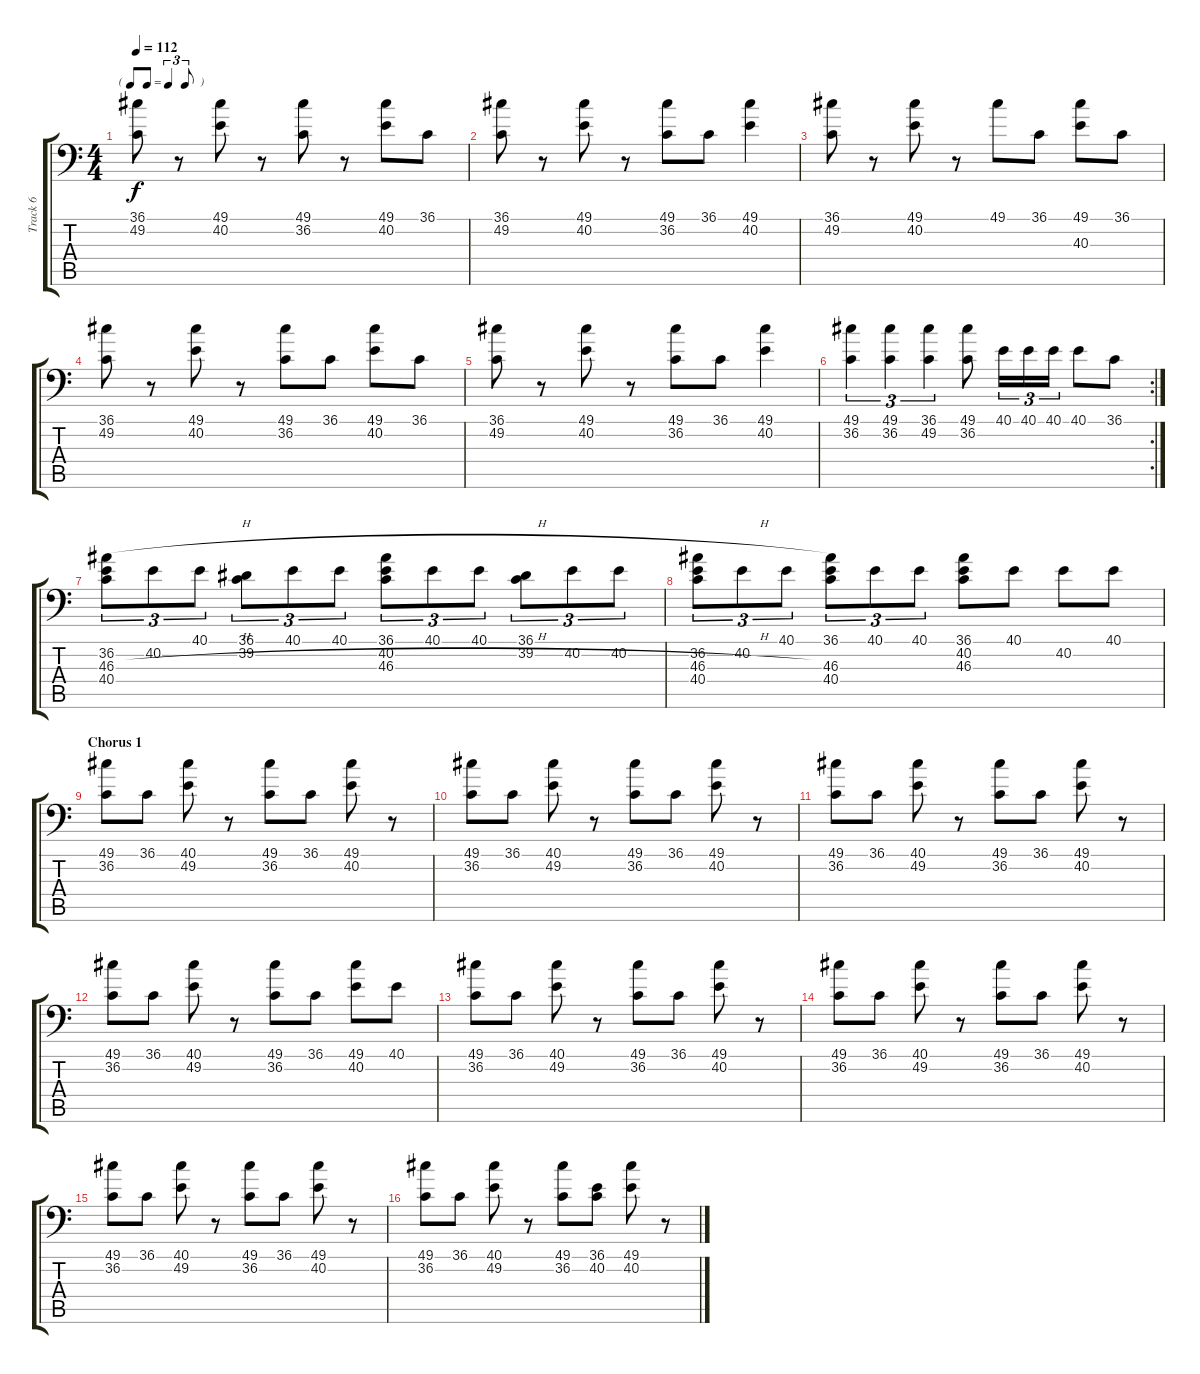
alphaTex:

\track ("Track 6" "Track 6") {instrument acousticgrandpiano}
\staff {score tabs}
\tuning (C-1 C-1 C-1 C-1 C-1 C-1) {hide}
\ts (4 4)
\tf triplet8th
\tempo 112
\clef f4
\ks c
(36.1 49.2).8{dy f} r.8 (49.1 40.2).8 r.8 (49.1 36.2).8 r.8 (49.1 40.2).8 36.1.8 |
(36.1 49.2).8 r.8 (49.1 40.2).8 r.8 (49.1 36.2).8 36.1.8 (49.1 40.2).4 |
(36.1 49.2).8 r.8 (49.1 40.2).8 r.8 49.1.8 36.1.8 (49.1 40.3).8 36.1.8 |
(36.1 49.2).8 r.8 (49.1 40.2).8 r.8 (49.1 36.2).8 36.1.8 (49.1 40.2).8 36.1.8 |
(36.1 49.2).8 r.8 (49.1 40.2).8 r.8 (49.1 36.2).8 36.1.8 (49.1 40.2).4 |
\rc 2
(49.1 36.2).4{tu (3 2)} (49.1 36.2).4{tu (3 2)} (36.1 49.2).4{tu (3 2)} (49.1 36.2).8 40.1.16{tu (3 2)} 40.1.16{tu (3 2)} 40.1.16{tu (3 2)} 40.1.8 36.1.8 |
(36.2 46.3{h} 40.4).8{tu (3 2)} 40.2.8{tu (3 2)} 40.1.8{tu (3 2)} (36.1 39.2).8{tu (3 2)} 40.1.8{tu (3 2)} 40.1.8{tu (3 2)} (36.1 40.2 46.3{h}).8{tu (3 2)} 40.1.8{tu (3 2)} 40.1.8{tu (3 2)} (36.1 39.2).8{tu (3 2)} 40.2.8{tu (3 2)} 40.2.8{tu (3 2)} |
(36.2 46.3{h} 40.4).8{tu (3 2)} 40.2.8{tu (3 2)} 40.1.8{tu (3 2)} (36.1 46.3 40.4).8{tu (3 2)} 40.1.8{tu (3 2)} 40.1.8{tu (3 2)} (36.1 40.2 46.3).8 40.1.8 40.2.8 40.1.8 |
\section ("" "Chorus 1")
(49.1 36.2).8 36.1.8 (40.1 49.2).8 r.8 (49.1 36.2).8 36.1.8 (49.1 40.2).8 r.8 |
(49.1 36.2).8 36.1.8 (40.1 49.2).8 r.8 (49.1 36.2).8 36.1.8 (49.1 40.2).8 r.8 |
(49.1 36.2).8 36.1.8 (40.1 49.2).8 r.8 (49.1 36.2).8 36.1.8 (49.1 40.2).8 r.8 |
(49.1 36.2).8 36.1.8 (40.1 49.2).8 r.8 (49.1 36.2).8 36.1.8 (49.1 40.2).8 40.1.8 |
(49.1 36.2).8 36.1.8 (40.1 49.2).8 r.8 (49.1 36.2).8 36.1.8 (49.1 40.2).8 r.8 |
(49.1 36.2).8 36.1.8 (40.1 49.2).8 r.8 (49.1 36.2).8 36.1.8 (49.1 40.2).8 r.8 |
(49.1 36.2).8 36.1.8 (40.1 49.2).8 r.8 (49.1 36.2).8 36.1.8 (49.1 40.2).8 r.8 |
(49.1 36.2).8 36.1.8 (40.1 49.2).8 r.8 (49.1 36.2).8 (36.1 40.2).8 (49.1 40.2).8 r.8
